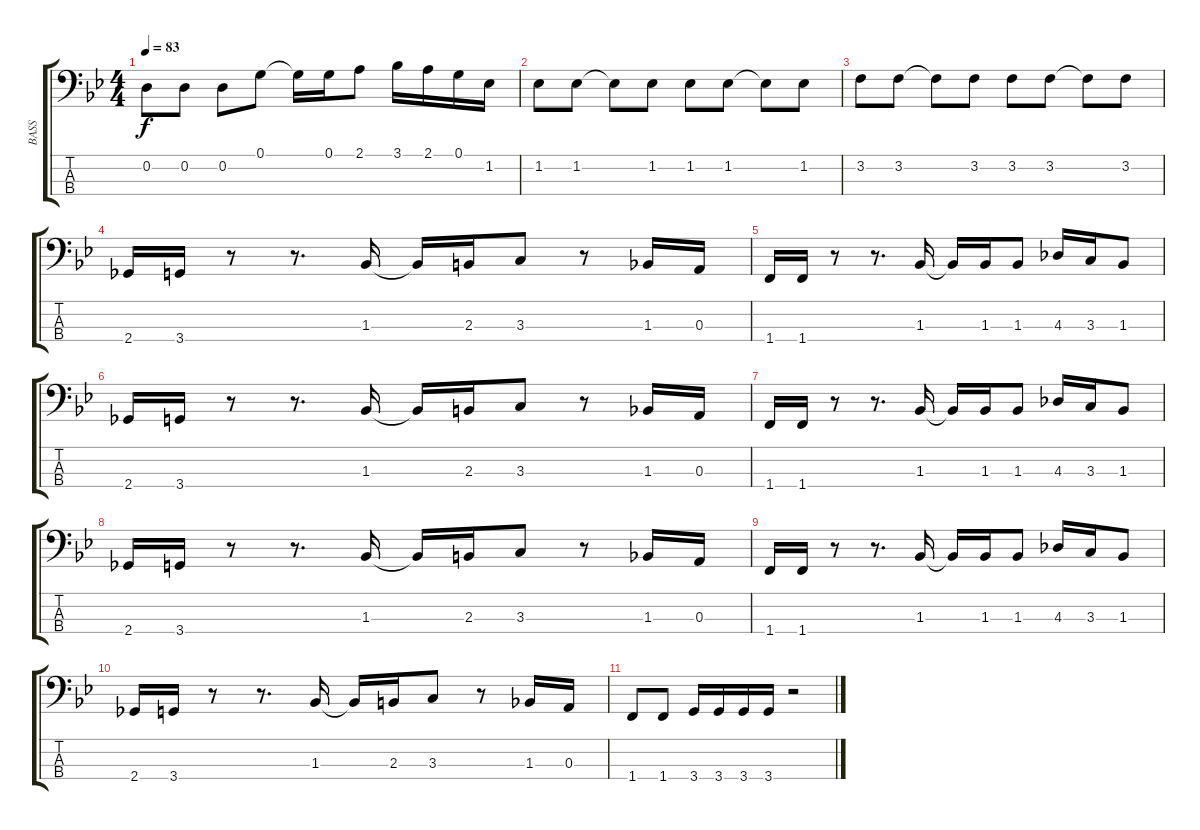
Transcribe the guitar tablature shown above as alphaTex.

\track ("BASS" "BASS") {instrument electricbassfinger}
\staff {score tabs}
\tuning (G2 D2 A1 E1) {hide}
\ts (4 4)
\tempo 83
\clef f4
\ks gminor
0.2.8{dy f} 0.2.8 0.2.8 0.1.8 0.1{t}.16 0.1.16 2.1.8 3.1.16 2.1.16 0.1.16 1.2.16 |
1.2.8 1.2.8 1.2{t}.8 1.2.8 1.2.8 1.2.8 1.2{t}.8 1.2.8 |
3.2.8 3.2.8 3.2{t}.8 3.2.8 3.2.8 3.2.8 3.2{t}.8 3.2.8 |
2.4.16 3.4.16 r.8 r.8{d} 1.3.16 1.3{t}.16 2.3.16 3.3.8 r.8 1.3.16 0.3.16 |
1.4.16 1.4.16 r.8 r.8{d} 1.3.16 1.3{t}.16 1.3.16 1.3.8 4.3.16 3.3.16 1.3.8 |
2.4.16 3.4.16 r.8 r.8{d} 1.3.16 1.3{t}.16 2.3.16 3.3.8 r.8 1.3.16 0.3.16 |
1.4.16 1.4.16 r.8 r.8{d} 1.3.16 1.3{t}.16 1.3.16 1.3.8 4.3.16 3.3.16 1.3.8 |
2.4.16 3.4.16 r.8 r.8{d} 1.3.16 1.3{t}.16 2.3.16 3.3.8 r.8 1.3.16 0.3.16 |
1.4.16 1.4.16 r.8 r.8{d} 1.3.16 1.3{t}.16 1.3.16 1.3.8 4.3.16 3.3.16 1.3.8 |
2.4.16 3.4.16 r.8 r.8{d} 1.3.16 1.3{t}.16 2.3.16 3.3.8 r.8 1.3.16 0.3.16 |
1.4.8 1.4.8 3.4.16 3.4.16 3.4.16 3.4.16 r.2
